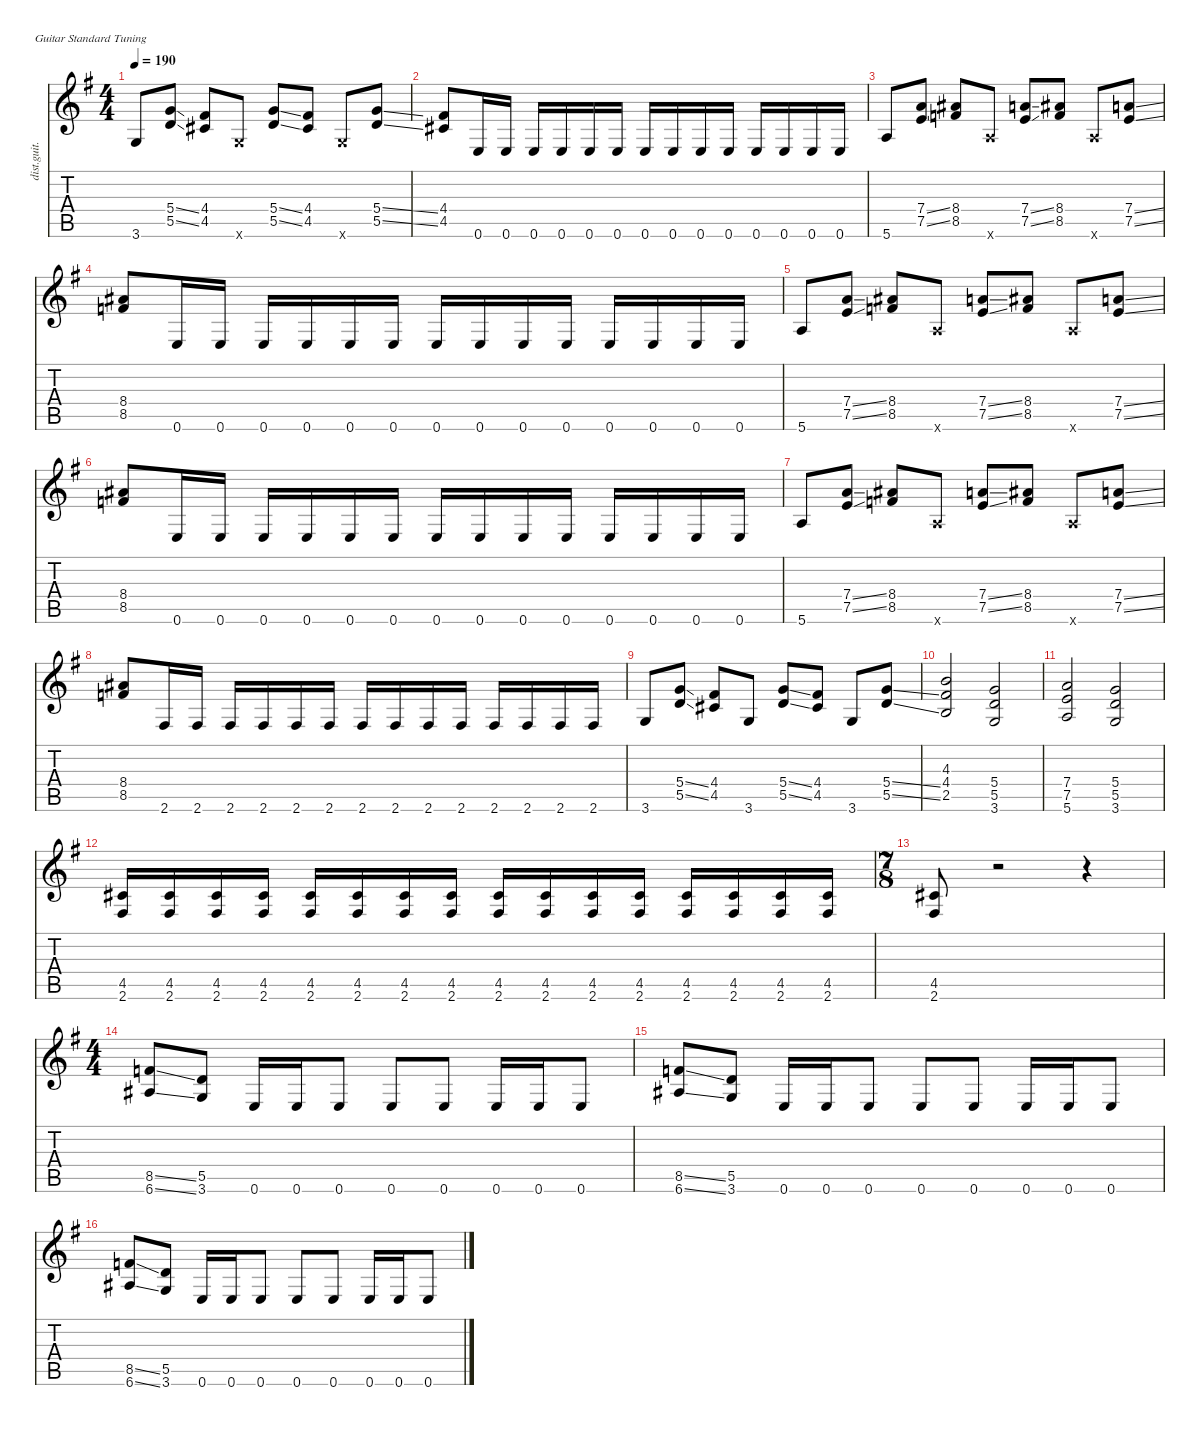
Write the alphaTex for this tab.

\defaultSystemsLayout 4
\hideDynamics
\bracketExtendMode nobrackets
\otherSystemsTrackNameOrientation horizontal
\track ("Guitar 2" "dist.guit.") {instrument distortionguitar}
\staff {score tabs}
\tuning (E4 B3 G3 D3 A2 E2)
\ts (4 4)
\tempo 190
\clef g2
\ks eminor
3.6{acc forcenatural}.8{dy f beam Up} (5.4{ss acc forcenatural} 5.5{ss acc forcenatural}).8{beam Up} (4.4{acc #} 4.5{acc #}).8{beam Up} 3.6{x acc forcenatural}.8{beam Up} (5.4{ss acc forcenatural} 5.5{ss acc forcenatural}).8{beam Up} (4.4{acc #} 4.5{acc #}).8{beam Up} 3.6{x acc forcenatural}.8{beam Up} (5.4{ss acc forcenatural} 5.5{ss acc forcenatural}).8{beam Up} |
(4.4{acc #} 4.5{acc #}).8{beam Up} 0.6{acc forcenatural}.16{beam Up} 0.6{acc forcenatural}.16{beam Up} 0.6{acc forcenatural}.16{beam Up} 0.6{acc forcenatural}.16{beam Up} 0.6{acc forcenatural}.16{beam Up} 0.6{acc forcenatural}.16{beam Up} 0.6{acc forcenatural}.16{beam Up} 0.6{acc forcenatural}.16{beam Up} 0.6{acc forcenatural}.16{beam Up} 0.6{acc forcenatural}.16{beam Up} 0.6{acc forcenatural}.16{beam Up} 0.6{acc forcenatural}.16{beam Up} 0.6{acc forcenatural}.16{beam Up} 0.6{acc forcenatural}.16{beam Up} |
5.6{acc forcenatural}.8{beam Up} (7.4{ss acc forcenatural} 7.5{ss acc forcenatural}).8{beam Up} (8.4{acc #} 8.5{acc forcenatural}).8{beam Up} 5.6{x acc forcenatural}.8{beam Up} (7.4{ss acc forcenatural} 7.5{ss acc forcenatural}).8{beam Up} (8.4{acc #} 8.5{acc forcenatural}).8{beam Up} 5.6{x acc forcenatural}.8{beam Up} (7.4{ss acc forcenatural} 7.5{ss acc forcenatural}).8{beam Up} |
(8.4{acc #} 8.5{acc forcenatural}).8{beam Up} 0.6{acc forcenatural}.16{beam Up} 0.6{acc forcenatural}.16{beam Up} 0.6{acc forcenatural}.16{beam Up} 0.6{acc forcenatural}.16{beam Up} 0.6{acc forcenatural}.16{beam Up} 0.6{acc forcenatural}.16{beam Up} 0.6{acc forcenatural}.16{beam Up} 0.6{acc forcenatural}.16{beam Up} 0.6{acc forcenatural}.16{beam Up} 0.6{acc forcenatural}.16{beam Up} 0.6{acc forcenatural}.16{beam Up} 0.6{acc forcenatural}.16{beam Up} 0.6{acc forcenatural}.16{beam Up} 0.6{acc forcenatural}.16{beam Up} |
5.6{acc forcenatural}.8{beam Up} (7.4{ss acc forcenatural} 7.5{ss acc forcenatural}).8{beam Up} (8.4{acc #} 8.5{acc forcenatural}).8{beam Up} 5.6{x acc forcenatural}.8{beam Up} (7.4{ss acc forcenatural} 7.5{ss acc forcenatural}).8{beam Up} (8.4{acc #} 8.5{acc forcenatural}).8{beam Up} 5.6{x acc forcenatural}.8{beam Up} (7.4{ss acc forcenatural} 7.5{ss acc forcenatural}).8{beam Up} |
(8.4{acc #} 8.5{acc forcenatural}).8{beam Up} 0.6{acc forcenatural}.16{beam Up} 0.6{acc forcenatural}.16{beam Up} 0.6{acc forcenatural}.16{beam Up} 0.6{acc forcenatural}.16{beam Up} 0.6{acc forcenatural}.16{beam Up} 0.6{acc forcenatural}.16{beam Up} 0.6{acc forcenatural}.16{beam Up} 0.6{acc forcenatural}.16{beam Up} 0.6{acc forcenatural}.16{beam Up} 0.6{acc forcenatural}.16{beam Up} 0.6{acc forcenatural}.16{beam Up} 0.6{acc forcenatural}.16{beam Up} 0.6{acc forcenatural}.16{beam Up} 0.6{acc forcenatural}.16{beam Up} |
5.6{acc forcenatural}.8{beam Up} (7.4{ss acc forcenatural} 7.5{ss acc forcenatural}).8{beam Up} (8.4{acc #} 8.5{acc forcenatural}).8{beam Up} 5.6{x acc forcenatural}.8{beam Up} (7.4{ss acc forcenatural} 7.5{ss acc forcenatural}).8{beam Up} (8.4{acc #} 8.5{acc forcenatural}).8{beam Up} 5.6{x acc forcenatural}.8{beam Up} (7.4{ss acc forcenatural} 7.5{ss acc forcenatural}).8{beam Up} |
(8.4{acc #} 8.5{acc forcenatural}).8{beam Up} 2.6{acc #}.16{beam Up} 2.6{acc #}.16{beam Up} 2.6{acc #}.16{beam Up} 2.6{acc #}.16{beam Up} 2.6{acc #}.16{beam Up} 2.6{acc #}.16{beam Up} 2.6{acc #}.16{beam Up} 2.6{acc #}.16{beam Up} 2.6{acc #}.16{beam Up} 2.6{acc #}.16{beam Up} 2.6{acc #}.16{beam Up} 2.6{acc #}.16{beam Up} 2.6{acc #}.16{beam Up} 2.6{acc #}.16{beam Up} |
3.6{acc forcenatural}.8{beam Up} (5.4{ss acc forcenatural} 5.5{ss acc forcenatural}).8{beam Up} (4.4{acc #} 4.5{acc #}).8{beam Up} 3.6{acc forcenatural}.8{dy p beam Up} (5.4{ss acc forcenatural} 5.5{ss acc forcenatural}).8{dy f beam Up} (4.4{acc #} 4.5{acc #}).8{beam Up} 3.6{acc forcenatural}.8{dy p beam Up} (5.4{ss acc forcenatural} 5.5{ss acc forcenatural}).8{dy f beam Up} |
(4.3{acc forcenatural} 4.4{acc #} 2.5{acc forcenatural}).2{beam Up} (5.4{acc forcenatural} 5.5{acc forcenatural} 3.6{acc forcenatural}).2{beam Up} |
(7.4{acc forcenatural} 7.5{acc forcenatural} 5.6{acc forcenatural}).2{beam Up} (5.4{acc forcenatural} 5.5{acc forcenatural} 3.6{acc forcenatural}).2{beam Up} |
(4.5{acc #} 2.6{acc #}).16{beam Up} (4.5{acc #} 2.6{acc #}).16{beam Up} (4.5{acc #} 2.6{acc #}).16{beam Up} (4.5{acc #} 2.6{acc #}).16{beam Up} (4.5{acc #} 2.6{acc #}).16{beam Up} (4.5{acc #} 2.6{acc #}).16{beam Up} (4.5{acc #} 2.6{acc #}).16{beam Up} (4.5{acc #} 2.6{acc #}).16{beam Up} (4.5{acc #} 2.6{acc #}).16{beam Up} (4.5{acc #} 2.6{acc #}).16{beam Up} (4.5{acc #} 2.6{acc #}).16{beam Up} (4.5{acc #} 2.6{acc #}).16{beam Up} (4.5{acc #} 2.6{acc #}).16{beam Up} (4.5{acc #} 2.6{acc #}).16{beam Up} (4.5{acc #} 2.6{acc #}).16{beam Up} (4.5{acc #} 2.6{acc #}).16{beam Up} |
\ts (7 8)
\beaming (8 3 2 2)
(4.5{acc #} 2.6{acc #}).8{beam Up} r.2{beam Up} r.4{beam Up} |
\ts (4 4)
\beaming (8 2 2 2 2)
(8.5{ss acc forcenatural} 6.6{ss acc #}).8{beam Up} (5.5{acc forcenatural} 3.6{acc forcenatural}).8{beam Up} 0.6{acc forcenatural}.16{beam Up} 0.6{acc forcenatural}.16{beam Up} 0.6{acc forcenatural}.8{beam Up} 0.6{acc forcenatural}.8{beam Up} 0.6{acc forcenatural}.8{beam Up} 0.6{acc forcenatural}.16{beam Up} 0.6{acc forcenatural}.16{beam Up} 0.6{acc forcenatural}.8{beam Up} |
(8.5{ss acc forcenatural} 6.6{ss acc #}).8{beam Up} (5.5{acc forcenatural} 3.6{acc forcenatural}).8{beam Up} 0.6{acc forcenatural}.16{beam Up} 0.6{acc forcenatural}.16{beam Up} 0.6{acc forcenatural}.8{beam Up} 0.6{acc forcenatural}.8{beam Up} 0.6{acc forcenatural}.8{beam Up} 0.6{acc forcenatural}.16{beam Up} 0.6{acc forcenatural}.16{beam Up} 0.6{acc forcenatural}.8{beam Up} |
(8.5{ss acc forcenatural} 6.6{ss acc #}).8{beam Up} (5.5{acc forcenatural} 3.6{acc forcenatural}).8{beam Up} 0.6{acc forcenatural}.16{beam Up} 0.6{acc forcenatural}.16{beam Up} 0.6{acc forcenatural}.8{beam Up} 0.6{acc forcenatural}.8{beam Up} 0.6{acc forcenatural}.8{beam Up} 0.6{acc forcenatural}.16{beam Up} 0.6{acc forcenatural}.16{beam Up} 0.6{acc forcenatural}.8{beam Up}
